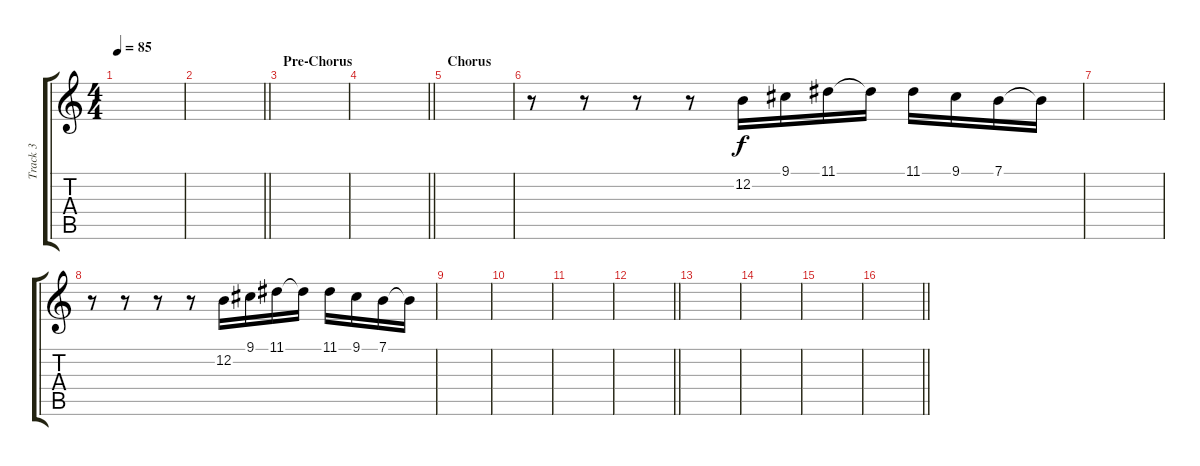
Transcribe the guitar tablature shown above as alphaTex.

\track ("Track 3" "Track 3") {instrument reedorgan}
\staff {score tabs}
\tuning (E4 B3 G3 D3 A2 E2) {hide}
\ts (4 4)
\tempo 85
\clef g2
\ks c
|
\barLineRight lightlight
|
\section ("" "Pre-Chorus")
|
\barLineRight lightlight
|
\section ("" "Chorus")
|
r.8 r.8 r.8 r.8 12.2.16 9.1.16 11.1.16 11.1{t}.16 11.1.16 9.1.16 7.1.16 7.1{t}.16 |
|
r.8 r.8 r.8 r.8 12.2.16 9.1.16 11.1.16 11.1{t}.16 11.1.16 9.1.16 7.1.16 7.1{t}.16 |
|
|
|
\barLineRight lightlight
|
|
|
|
\barLineRight lightlight
